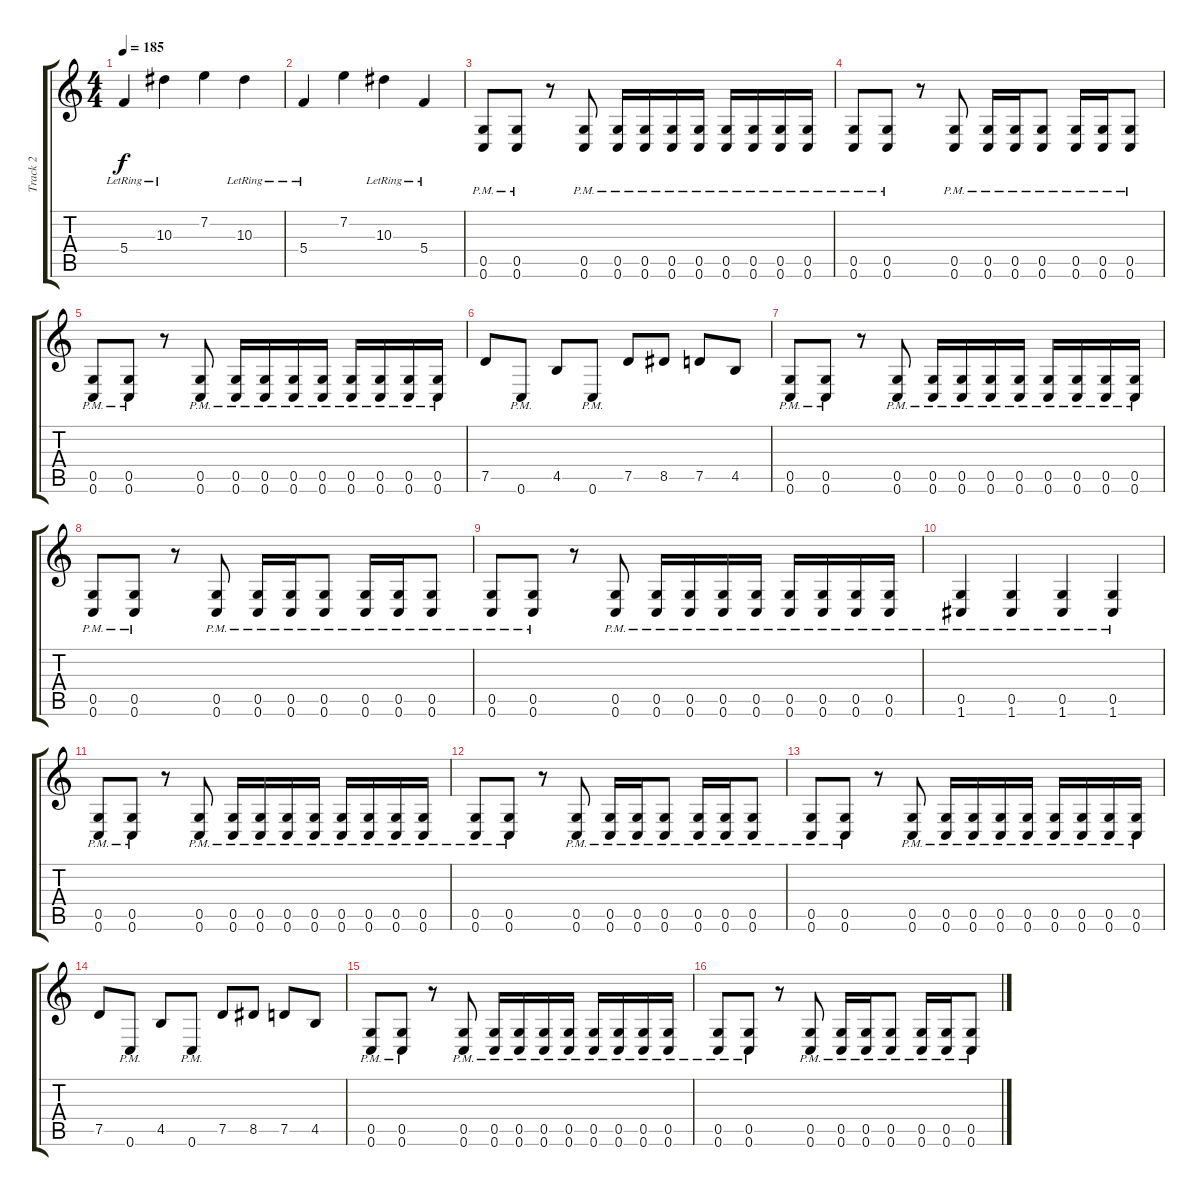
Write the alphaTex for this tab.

\track ("Track 2" "Track 2") {instrument distortionguitar}
\staff {score tabs}
\tuning (D4 A3 F3 C3 G2 C2) {hide}
\ts (4 4)
\tempo 185
\clef g2
\ks c
5.4{lr}.4{dy f} 10.3{lr}.4 7.2.4 10.3{lr}.4 |
5.4{lr}.4 7.2.4 10.3{lr}.4 5.4{lr}.4 |
(0.5{pm} 0.6{pm}).8 (0.5{pm} 0.6{pm}).8 r.8 (0.5{pm} 0.6{pm}).8 (0.5{pm} 0.6{pm}).16 (0.5{pm} 0.6{pm}).16 (0.5{pm} 0.6{pm}).16 (0.5{pm} 0.6{pm}).16 (0.5{pm} 0.6{pm}).16 (0.5{pm} 0.6{pm}).16 (0.5{pm} 0.6{pm}).16 (0.5{pm} 0.6{pm}).16 |
(0.5{pm} 0.6{pm}).8 (0.5{pm} 0.6{pm}).8 r.8 (0.5{pm} 0.6{pm}).8 (0.5{pm} 0.6{pm}).16 (0.5{pm} 0.6{pm}).16 (0.5{pm} 0.6{pm}).8 (0.5{pm} 0.6{pm}).16 (0.5{pm} 0.6{pm}).16 (0.5{pm} 0.6{pm}).8 |
(0.5{pm} 0.6{pm}).8 (0.5{pm} 0.6{pm}).8 r.8 (0.5{pm} 0.6{pm}).8 (0.5{pm} 0.6{pm}).16 (0.5{pm} 0.6{pm}).16 (0.5{pm} 0.6{pm}).16 (0.5{pm} 0.6{pm}).16 (0.5{pm} 0.6{pm}).16 (0.5{pm} 0.6{pm}).16 (0.5{pm} 0.6{pm}).16 (0.5{pm} 0.6{pm}).16 |
7.5.8 0.6{pm}.8 4.5.8 0.6{pm}.8 7.5.8 8.5.8 7.5.8 4.5.8 |
(0.5{pm} 0.6{pm}).8 (0.5{pm} 0.6{pm}).8 r.8 (0.5{pm} 0.6{pm}).8 (0.5{pm} 0.6{pm}).16 (0.5{pm} 0.6{pm}).16 (0.5{pm} 0.6{pm}).16 (0.5{pm} 0.6{pm}).16 (0.5{pm} 0.6{pm}).16 (0.5{pm} 0.6{pm}).16 (0.5{pm} 0.6{pm}).16 (0.5{pm} 0.6{pm}).16 |
(0.5{pm} 0.6{pm}).8 (0.5{pm} 0.6{pm}).8 r.8 (0.5{pm} 0.6{pm}).8 (0.5{pm} 0.6{pm}).16 (0.5{pm} 0.6{pm}).16 (0.5{pm} 0.6{pm}).8 (0.5{pm} 0.6{pm}).16 (0.5{pm} 0.6{pm}).16 (0.5{pm} 0.6{pm}).8 |
(0.5{pm} 0.6{pm}).8 (0.5{pm} 0.6{pm}).8 r.8 (0.5{pm} 0.6{pm}).8 (0.5{pm} 0.6{pm}).16 (0.5{pm} 0.6{pm}).16 (0.5{pm} 0.6{pm}).16 (0.5{pm} 0.6{pm}).16 (0.5{pm} 0.6{pm}).16 (0.5{pm} 0.6{pm}).16 (0.5{pm} 0.6{pm}).16 (0.5{pm} 0.6{pm}).16 |
(0.5{pm} 1.6{pm}).4 (0.5{pm} 1.6{pm}).4 (0.5{pm} 1.6{pm}).4 (0.5{pm} 1.6{pm}).4 |
(0.5{pm} 0.6{pm}).8 (0.5{pm} 0.6{pm}).8 r.8 (0.5{pm} 0.6{pm}).8 (0.5{pm} 0.6{pm}).16 (0.5{pm} 0.6{pm}).16 (0.5{pm} 0.6{pm}).16 (0.5{pm} 0.6{pm}).16 (0.5{pm} 0.6{pm}).16 (0.5{pm} 0.6{pm}).16 (0.5{pm} 0.6{pm}).16 (0.5{pm} 0.6{pm}).16 |
(0.5{pm} 0.6{pm}).8 (0.5{pm} 0.6{pm}).8 r.8 (0.5{pm} 0.6{pm}).8 (0.5{pm} 0.6{pm}).16 (0.5{pm} 0.6{pm}).16 (0.5{pm} 0.6{pm}).8 (0.5{pm} 0.6{pm}).16 (0.5{pm} 0.6{pm}).16 (0.5{pm} 0.6{pm}).8 |
(0.5{pm} 0.6{pm}).8 (0.5{pm} 0.6{pm}).8 r.8 (0.5{pm} 0.6{pm}).8 (0.5{pm} 0.6{pm}).16 (0.5{pm} 0.6{pm}).16 (0.5{pm} 0.6{pm}).16 (0.5{pm} 0.6{pm}).16 (0.5{pm} 0.6{pm}).16 (0.5{pm} 0.6{pm}).16 (0.5{pm} 0.6{pm}).16 (0.5{pm} 0.6{pm}).16 |
7.5.8 0.6{pm}.8 4.5.8 0.6{pm}.8 7.5.8 8.5.8 7.5.8 4.5.8 |
(0.5{pm} 0.6{pm}).8 (0.5{pm} 0.6{pm}).8 r.8 (0.5{pm} 0.6{pm}).8 (0.5{pm} 0.6{pm}).16 (0.5{pm} 0.6{pm}).16 (0.5{pm} 0.6{pm}).16 (0.5{pm} 0.6{pm}).16 (0.5{pm} 0.6{pm}).16 (0.5{pm} 0.6{pm}).16 (0.5{pm} 0.6{pm}).16 (0.5{pm} 0.6{pm}).16 |
(0.5{pm} 0.6{pm}).8 (0.5{pm} 0.6{pm}).8 r.8 (0.5{pm} 0.6{pm}).8 (0.5{pm} 0.6{pm}).16 (0.5{pm} 0.6{pm}).16 (0.5{pm} 0.6{pm}).8 (0.5{pm} 0.6{pm}).16 (0.5{pm} 0.6{pm}).16 (0.5{pm} 0.6{pm}).8
